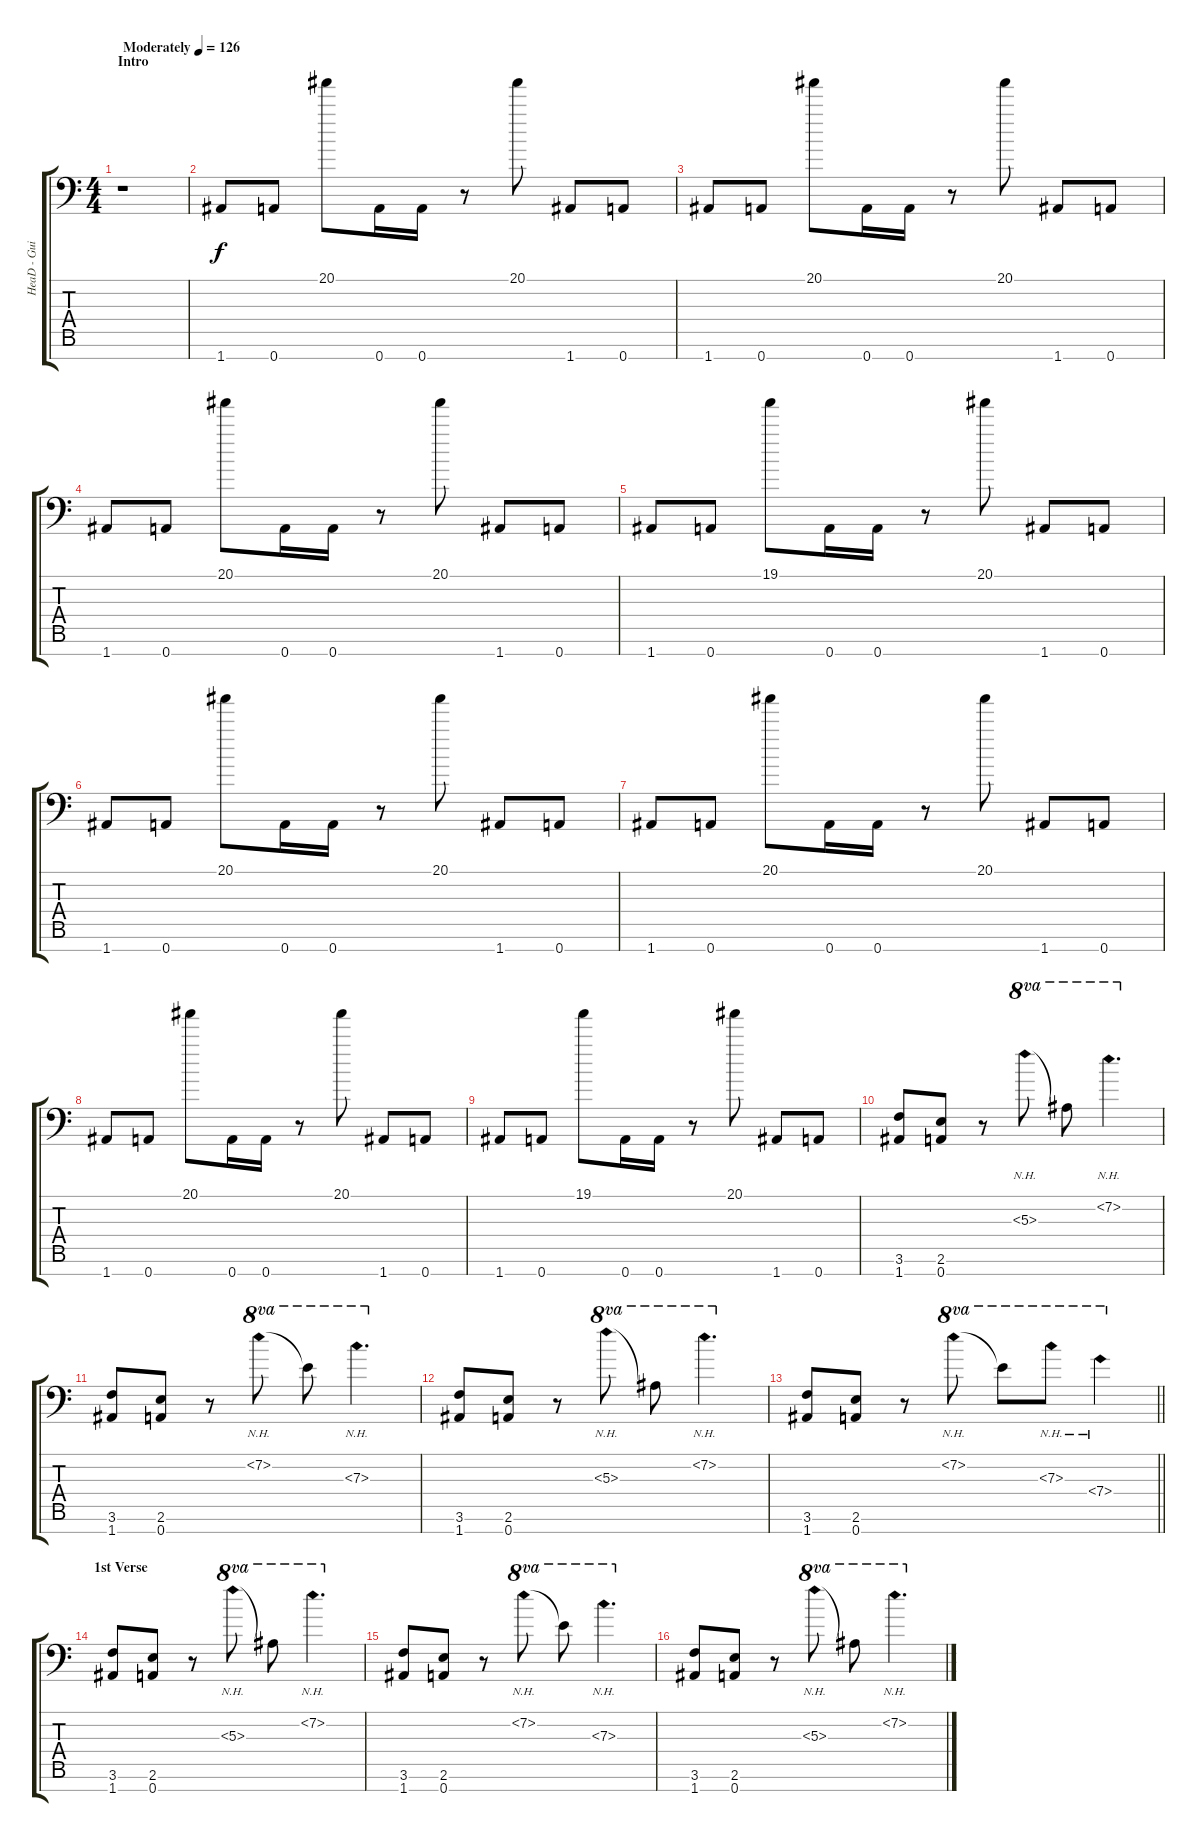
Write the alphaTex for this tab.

\track ("HeaD - GuitaR" "HeaD - Gui") {instrument distortionguitar}
\staff {score tabs}
\tuning (D4 A3 F3 C3 G2 D2 A1) {hide}
\ts (4 4)
\section ("" "Intro")
\tempo (126 "Moderately")
\clef f4
\ks c
r.1{dy f instrument distortionguitar} |
1.7.8 0.7.8 20.1.8 0.7.16 0.7.16 r.8 20.1.8 1.7.8 0.7.8 |
1.7.8 0.7.8 20.1.8 0.7.16 0.7.16 r.8 20.1.8 1.7.8 0.7.8 |
1.7.8 0.7.8 20.1.8 0.7.16 0.7.16 r.8 20.1.8 1.7.8 0.7.8 |
1.7.8 0.7.8 19.1.8 0.7.16 0.7.16 r.8 20.1.8 1.7.8 0.7.8 |
1.7.8 0.7.8 20.1.8 0.7.16 0.7.16 r.8 20.1.8 1.7.8 0.7.8 |
1.7.8 0.7.8 20.1.8 0.7.16 0.7.16 r.8 20.1.8 1.7.8 0.7.8 |
1.7.8 0.7.8 20.1.8 0.7.16 0.7.16 r.8 20.1.8 1.7.8 0.7.8 |
1.7.8 0.7.8 19.1.8 0.7.16 0.7.16 r.8 20.1.8 1.7.8 0.7.8 |
(3.6 1.7).8 (2.6 0.7).8 r.8 5.3{nh}.8{ot 8va} 5.3{t}.8{ot 8va} 7.2{nh}.4{d ot 8va} |
(3.6 1.7).8 (2.6 0.7).8 r.8 7.2{nh}.8{ot 8va} 7.2{t}.8{ot 8va} 7.3{nh}.4{d ot 8va} |
(3.6 1.7).8 (2.6 0.7).8 r.8 5.3{nh}.8{ot 8va} 5.3{t}.8{ot 8va} 7.2{nh}.4{d ot 8va} |
\barLineRight lightlight
(3.6 1.7).8 (2.6 0.7).8 r.8 7.2{nh}.8{ot 8va} 7.2{t}.8{ot 8va} 7.3{nh}.8{ot 8va} 7.4{nh}.4{ot 8va} |
\section ("" "1st Verse")
(3.6 1.7).8 (2.6 0.7).8 r.8 5.3{nh}.8{ot 8va} 5.3{t}.8{ot 8va} 7.2{nh}.4{d ot 8va} |
(3.6 1.7).8 (2.6 0.7).8 r.8 7.2{nh}.8{ot 8va} 7.2{t}.8{ot 8va} 7.3{nh}.4{d ot 8va} |
(3.6 1.7).8 (2.6 0.7).8 r.8 5.3{nh}.8{ot 8va} 5.3{t}.8{ot 8va} 7.2{nh}.4{d ot 8va}
